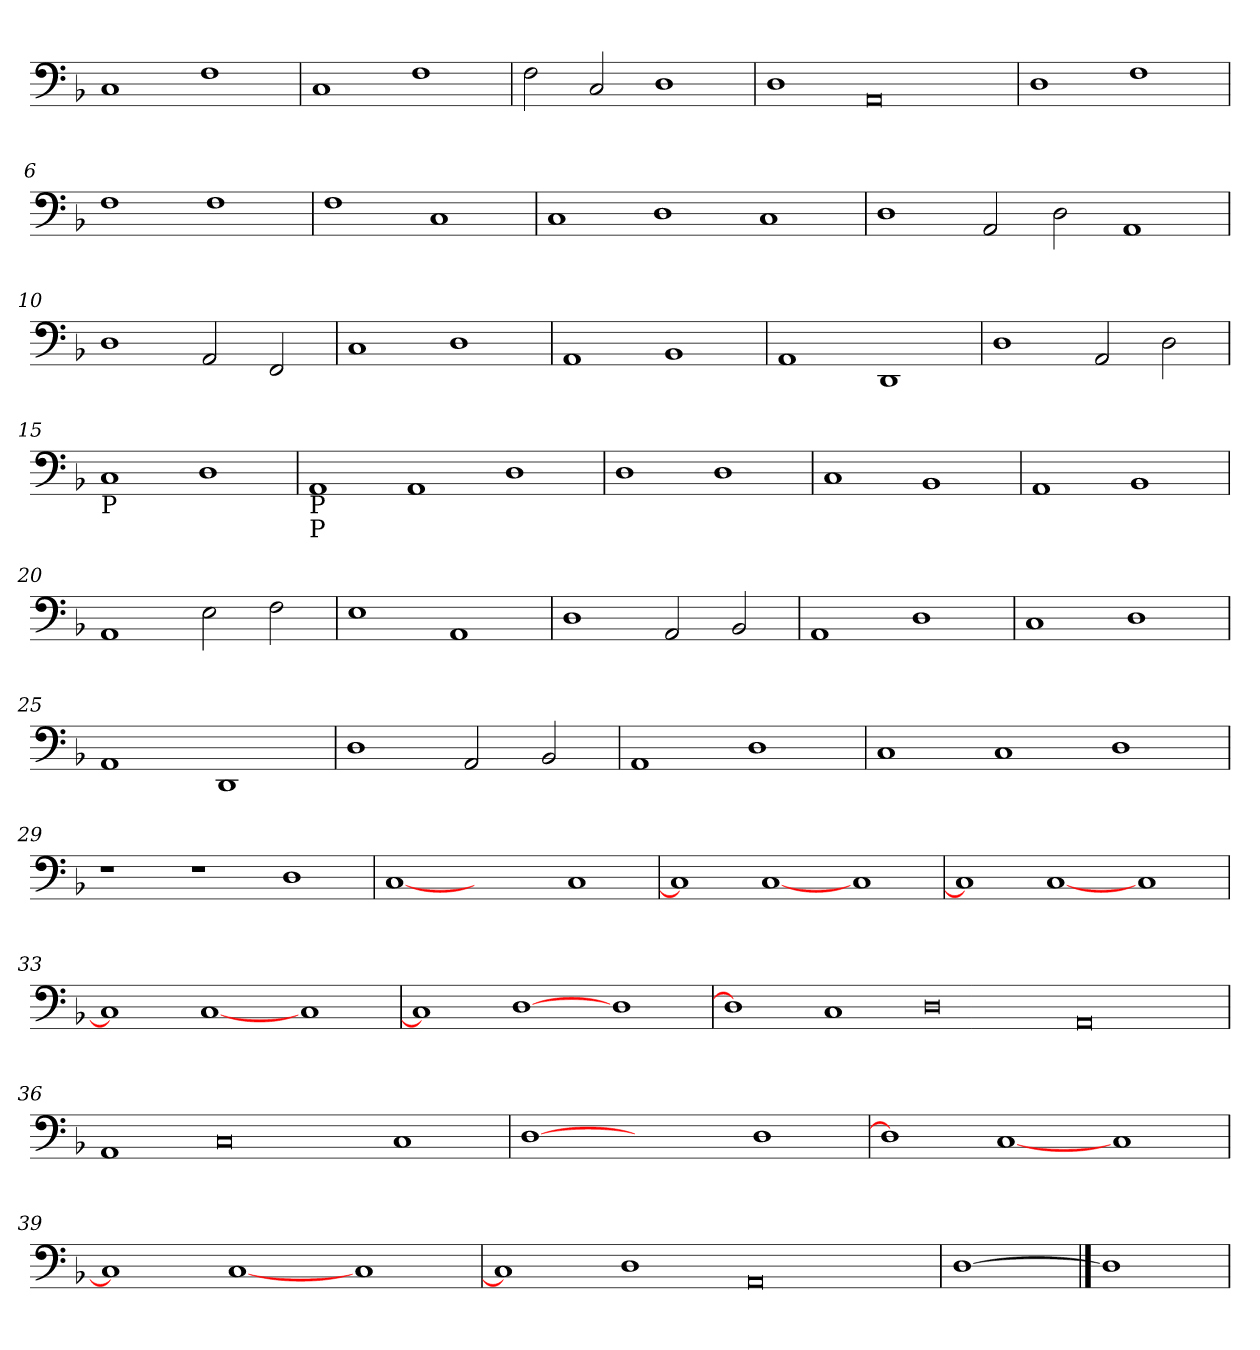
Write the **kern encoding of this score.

**kern
*part1
*staff1
*clefF4
*k[b-]
=1
1C
1F
=2
1C
1F
=3
2F\
2C/
1D
=4
1D
0AA
=5
1D
1F
=6
1F
1F
=7
1F
1C
=8
1C
1D
1C
=9
1D
2AA/
2D\
1AA
=10
1D
2AA/
2FF/
=11
1C
1D
=12
1AA
1BB-
=13
1AA
1DD
=14
1D
2AA/
2D\
=15
!LO:TX:b:t=P
1C
1D
=16
!LO:TX:b:t=P
!LO:TX:b:t=P
1AA
1AA
1D
=17
1D
1D
=18
1C
1BB-
=19
1AA
1BB-
=20
1AA
2E\
2F\
=21
1E
1AA
=22
1D
2AA/
2BB-/
=23
1AA
1D
=24
1C
1D
=25
1AA
1DD
=26
1D
2AA/
2BB-/
=27
1AA
1D
=28
1C
1C
1D
=29
1r
1r
1D
=30
[1C
1ryy
1C
=31
1C]
[1C
1C
=32
1C]
[1C
1C
=33
1C]
[1C
1C
=34
1C]
[1D
1D
=35
1D]
1C
0D
0AA
=36
1AA
0C
1C
=37
[1D
1ryy
1D
=38
1D]
[1C
1C
=39
1C]
[1C
1C
=40
1C]
1D
0AA
=41
[1D
==42
1D]
=
*-
